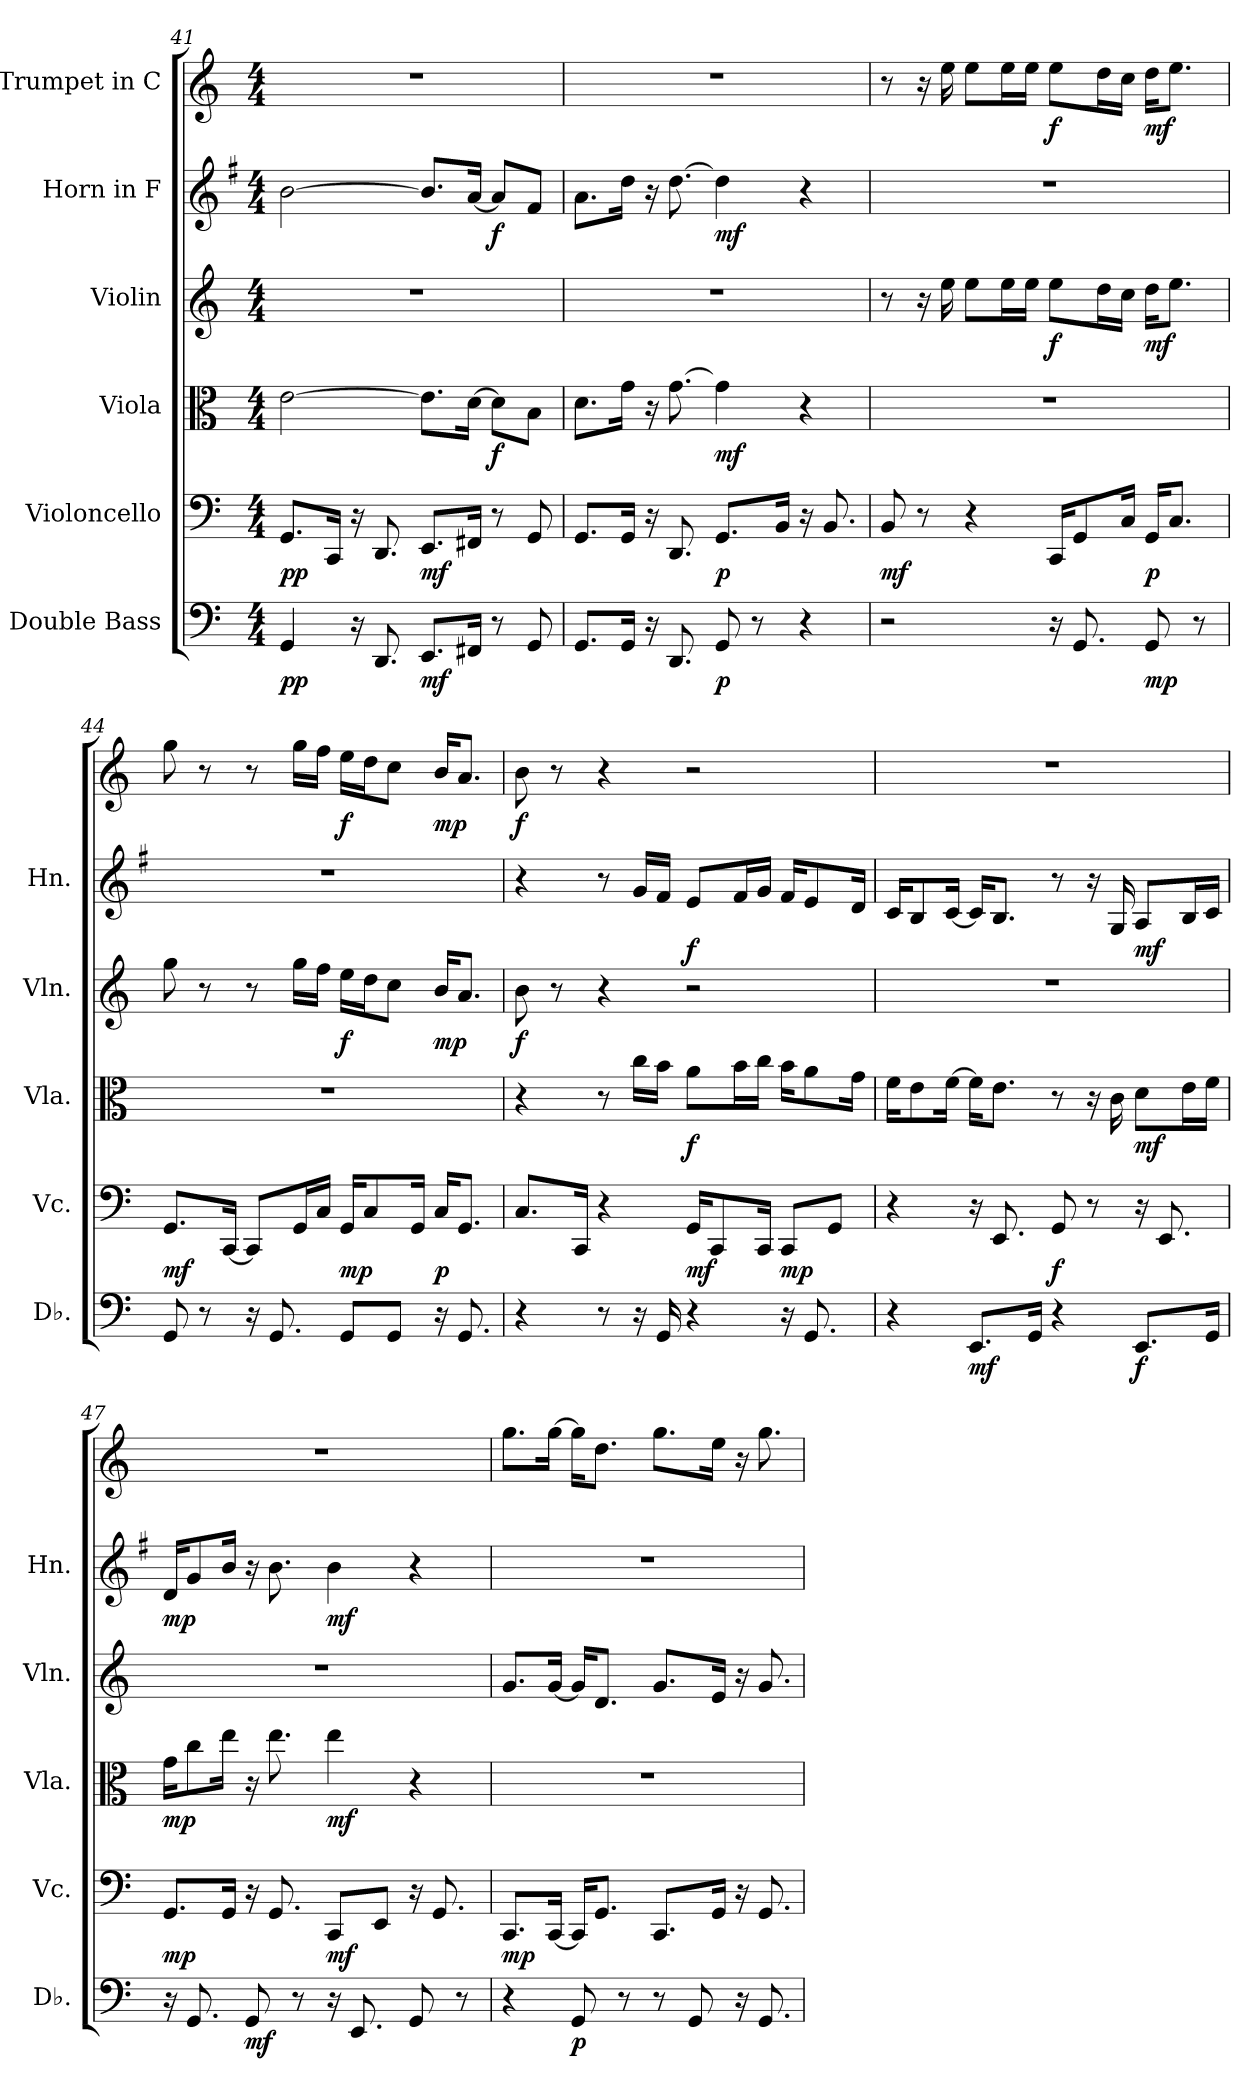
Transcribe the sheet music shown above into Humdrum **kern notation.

**kern	**dynam	**kern	**dynam	**kern	**dynam	**kern	**dynam	**kern	**dynam	**kern	**dynam
*part6	*part6	*part5	*part5	*part4	*part4	*part3	*part3	*part2	*part2	*part1	*part1
*staff6	*staff6	*staff5	*staff5	*staff4	*staff4	*staff3	*staff3	*staff2	*staff2	*staff1	*staff1
*I"Double Bass	*	*I"Violoncello	*	*I"Viola	*	*I"Violin	*	*I"Horn in F	*	*I"Trumpet in C	*
*I'Db.	*	*I'Vc.	*	*I'Vla.	*	*I'Vln.	*	*I'Hn.	*	*	*
!!LO:LB:g=z
*clefF4	*	*clefF4	*	*clefC3	*	*clefG2	*	*clefG2	*	*clefG2	*
*ITrd7c12	*	*	*	*	*	*	*	*ITrd4c7	*	*	*
*k[]	*	*k[]	*	*k[]	*	*k[]	*	*k[]	*	*k[]	*
*C:	*	*C:	*	*C:	*	*C:	*	*C:	*	*C:	*
*M4/4	*	*M4/4	*	*M4/4	*	*M4/4	*	*M4/4	*	*M4/4	*
=41	=41	=41	=41	=41	=41	=41	=41	=41	=41	=41	=41
4GGGi/	pp	8.GGi/L	pp	[2ei\	.	1r	.	[2ei\	.	1r	.
.	.	16CCi/Jk	.	.	.	.	.	.	.	.	.
16r	.	16r	.	.	.	.	.	.	.	.	.
8.DDDi/	.	8.DDi/	.	.	.	.	.	.	.	.	.
8.EEEi/L	mf	8.EEi/L	mf	8.ei\L]	.	.	.	8.ei/L]	.	.	.
16FFF#Xi/Jk	.	16FF#Xi/Jk	.	[16di\Jk	.	.	.	[16di/Jk	.	.	.
8r	.	8r	.	8di\L]	f	.	.	8di/L]	f	.	.
8GGGi/	.	8GGi/	.	8Bi\J	.	.	.	8Bi/J	.	.	.
=42	=42	=42	=42	=42	=42	=42	=42	=42	=42	=42	=42
8.GGGi/L	.	8.GGi/L	.	8.di\L	.	1r	.	8.di\L	.	1r	.
16GGGi/Jk	.	16GGi/Jk	.	16gi\Jk	.	.	.	16gi\Jk	.	.	.
16r	.	16r	.	16r	.	.	.	16r	.	.	.
8.DDDi/	.	8.DDi/	.	[8.gi\	.	.	.	[8.gi\	.	.	.
8GGGi/	p	8.GGi/L	p	4gi\]	mf	.	.	4gi\]	mf	.	.
8r	.	.	.	.	.	.	.	.	.	.	.
.	.	16BBi/Jk	.	.	.	.	.	.	.	.	.
4r	.	16r	.	4r	.	.	.	4r	.	.	.
.	.	8.BBi/	.	.	.	.	.	.	.	.	.
=43	=43	=43	=43	=43	=43	=43	=43	=43	=43	=43	=43
2r	.	8BBi/	mf	1r	.	8r	.	1r	.	8r	.
.	.	8r	.	.	.	16r	.	.	.	16r	.
.	.	.	.	.	.	16eei\	.	.	.	16eei\	.
.	.	4r	.	.	.	8eei\L	.	.	.	8eei\L	.
.	.	.	.	.	.	16eei\L	.	.	.	16eei\L	.
.	.	.	.	.	.	16eei\JJ	.	.	.	16eei\JJ	.
16r	.	16CCi/KL	.	.	.	8eei\L	f	.	.	8eei\L	f
8.GGGi/	.	8GGi/	.	.	.	.	.	.	.	.	.
.	.	.	.	.	.	16ddi\L	.	.	.	16ddi\L	.
.	.	16Ci/Jk	.	.	.	16cci\JJ	.	.	.	16cci\JJ	.
8GGGi/	mp	16GGi/KL	p	.	.	16ddi\KL	mf	.	.	16ddi\KL	mf
.	.	8.Ci/J	.	.	.	8.eei\J	.	.	.	8.eei\J	.
8r	.	.	.	.	.	.	.	.	.	.	.
!!LO:PB:g=z
=44	=44	=44	=44	=44	=44	=44	=44	=44	=44	=44	=44
8GGGi/	.	8.GGi/L	mf	1r	.	8ggi\	.	1r	.	8ggi\	.
8r	.	.	.	.	.	8r	.	.	.	8r	.
.	.	[16CCi/Jk	.	.	.	.	.	.	.	.	.
16r	.	8CCi/L]	.	.	.	8r	.	.	.	8r	.
8.GGGi/	.	.	.	.	.	.	.	.	.	.	.
.	.	16GGi/L	.	.	.	16ggi\LL	.	.	.	16ggi\LL	.
.	.	16Ci/JJ	.	.	.	16ffi\JJ	.	.	.	16ffi\JJ	.
8GGGi/L	.	16GGi/KL	mp	.	.	16eei\LL	f	.	.	16eei\LL	f
.	.	8Ci/	.	.	.	16ddi\J	.	.	.	16ddi\J	.
8GGGi/J	.	.	.	.	.	8cci\J	.	.	.	8cci\J	.
.	.	16GGi/Jk	.	.	.	.	.	.	.	.	.
16r	.	16Ci/KL	p	.	.	16bi/KL	mp	.	.	16bi/KL	mp
8.GGGi/	.	8.GGi/J	.	.	.	8.ai/J	.	.	.	8.ai/J	.
=45	=45	=45	=45	=45	=45	=45	=45	=45	=45	=45	=45
4r	.	8.Ci/L	.	4r	.	8bi\	f	4r	.	8bi\	f
.	.	.	.	.	.	8r	.	.	.	8r	.
.	.	16CCi/Jk	.	.	.	.	.	.	.	.	.
8r	.	4r	.	8r	.	4r	.	8r	.	4r	.
16r	.	.	.	16cci\LL	.	.	.	16ci/LL	.	.	.
16GGGi/	.	.	.	16bi\JJ	.	.	.	16Bi/JJ	.	.	.
4r	.	16GGi/KL	mf	8ai\L	f	2r	.	8Ai/L	f	2r	.
.	.	8CCi/	.	.	.	.	.	.	.	.	.
.	.	.	.	16bi\L	.	.	.	16Bi/L	.	.	.
.	.	16CCi/Jk	.	16cci\JJ	.	.	.	16ci/JJ	.	.	.
16r	.	8CCi/L	mp	16bi\KL	.	.	.	16Bi/KL	.	.	.
8.GGGi/	.	.	.	8ai\	.	.	.	8Ai/	.	.	.
.	.	8GGi/J	.	.	.	.	.	.	.	.	.
.	.	.	.	16gi\Jk	.	.	.	16Gi/Jk	.	.	.
=46	=46	=46	=46	=46	=46	=46	=46	=46	=46	=46	=46
4r	.	4r	.	16fi\KL	.	1r	.	16Fi/KL	.	1r	.
.	.	.	.	8ei\	.	.	.	8Ei/	.	.	.
.	.	.	.	[16fi\Jk	.	.	.	[16Fi/Jk	.	.	.
8.EEEi/L	mf	16r	.	16fi\KL]	.	.	.	16Fi/KL]	.	.	.
.	.	8.EEi/	.	8.ei\J	.	.	.	8.Ei/J	.	.	.
16GGGi/Jk	.	.	.	.	.	.	.	.	.	.	.
4r	.	8GGi/	f	8r	.	.	.	8r	.	.	.
.	.	8r	.	16r	.	.	.	16r	.	.	.
.	.	.	.	16ci\	.	.	.	16Ci/	.	.	.
8.EEEi/L	f	16r	.	8di\L	mf	.	.	8Di/L	mf	.	.
.	.	8.EEi/	.	.	.	.	.	.	.	.	.
.	.	.	.	16ei\L	.	.	.	16Ei/L	.	.	.
16GGGi/Jk	.	.	.	16fi\JJ	.	.	.	16Fi/JJ	.	.	.
!!LO:LB:g=z
=47	=47	=47	=47	=47	=47	=47	=47	=47	=47	=47	=47
16r	.	8.GGi/L	mp	16gi\KL	mp	1r	.	16Gi/KL	mp	1r	.
8.GGGi/	.	.	.	8cci\	.	.	.	8ci/	.	.	.
.	.	16GGi/Jk	.	16eei\Jk	.	.	.	16ei/Jk	.	.	.
8GGGi/	mf	16r	.	16r	.	.	.	16r	.	.	.
.	.	8.GGi/	.	8.eei\	.	.	.	8.ei\	.	.	.
8r	.	.	.	.	.	.	.	.	.	.	.
16r	.	8CCi/L	mf	4eei\	mf	.	.	4ei\	mf	.	.
8.EEEi/	.	.	.	.	.	.	.	.	.	.	.
.	.	8EEi/J	.	.	.	.	.	.	.	.	.
8GGGi/	.	16r	.	4r	.	.	.	4r	.	.	.
.	.	8.GGi/	.	.	.	.	.	.	.	.	.
8r	.	.	.	.	.	.	.	.	.	.	.
=48	=48	=48	=48	=48	=48	=48	=48	=48	=48	=48	=48
4r	.	8.CCi/L	mp	1r	.	8.gi/L	.	1r	.	8.ggi\L	.
.	.	[16CCi/Jk	.	.	.	[16gi/Jk	.	.	.	[16ggi\Jk	.
8GGGi/	p	16CCi/KL]	.	.	.	16gi/KL]	.	.	.	16ggi\KL]	.
.	.	8.GGi/J	.	.	.	8.di/J	.	.	.	8.ddi\J	.
8r	.	.	.	.	.	.	.	.	.	.	.
8r	.	8.CCi/L	.	.	.	8.gi/L	.	.	.	8.ggi\L	.
8GGGi/	.	.	.	.	.	.	.	.	.	.	.
.	.	16GGi/Jk	.	.	.	16ei/Jk	.	.	.	16eei\Jk	.
16r	.	16r	.	.	.	16r	.	.	.	16r	.
8.GGGi/	.	8.GGi/	.	.	.	8.gi/	.	.	.	8.ggi\	.
=	=	=	=	=	=	=	=	=	=	=	=
*-	*-	*-	*-	*-	*-	*-	*-	*-	*-	*-	*-
